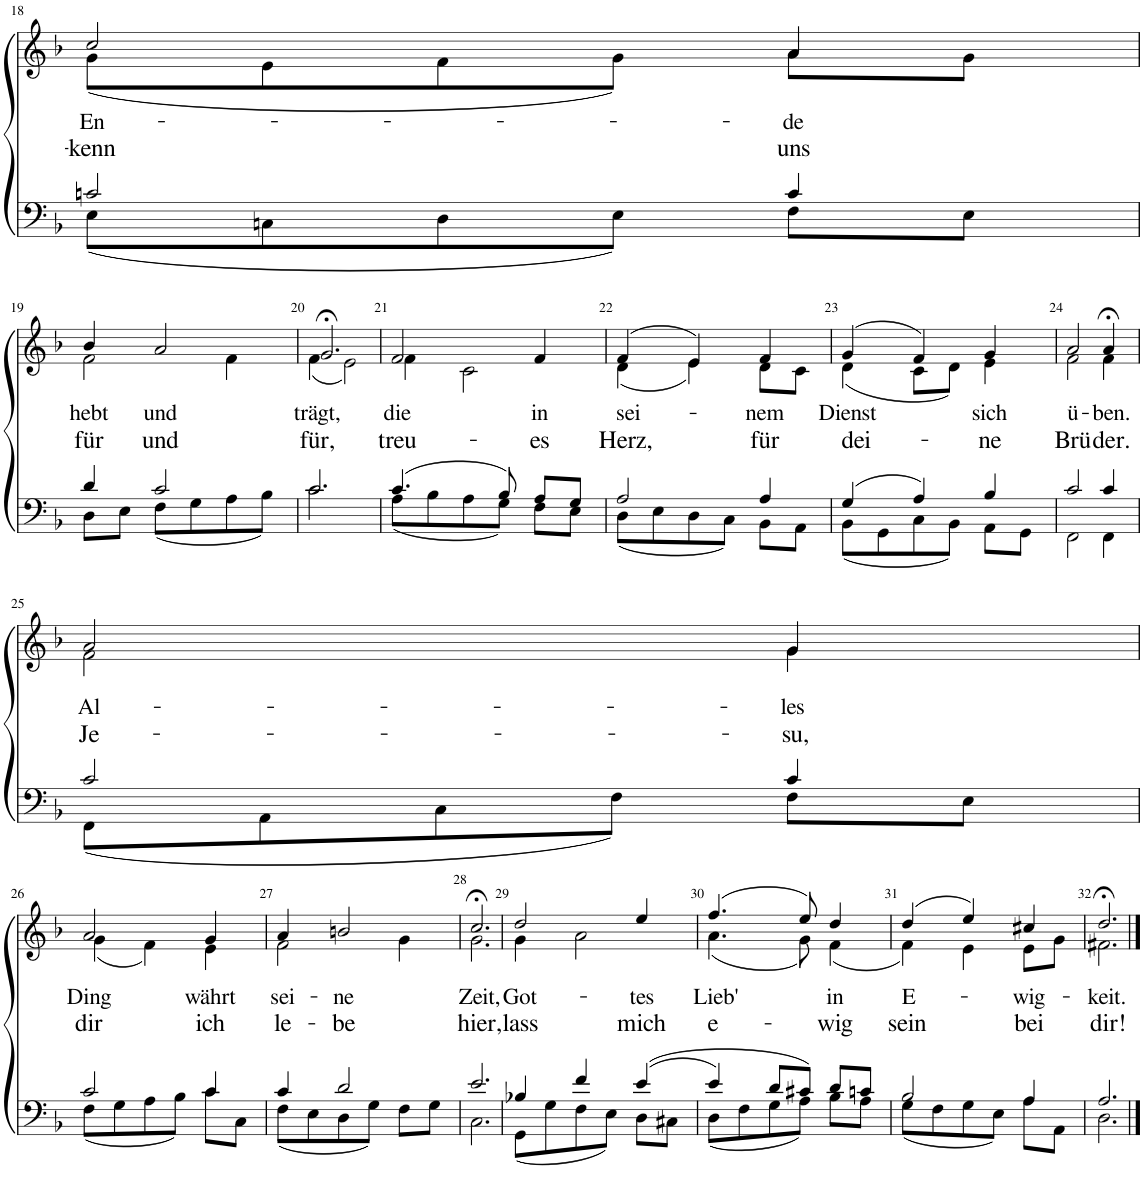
**kern	**kern	**text	**text
*part2	*part1	*part1	*part1
*staff2	*staff1	*staff1	*staff1
*I"Tenor/Bass	*I"Soprano/Alto	*	*
!!LO:PB:g=z
*clefF4	*clefG2	*	*
*k[b-]	*k[b-]	*	*
*M3/4	*M3/4	*	*
=18	=18	=18	=18
*^	*	*	*
!	!	!	!LO:LY:b	!LO:LY:b
*	*	*^	*	*
2cn/	(8E\L	2cc/	(8g\L	En-	-kenn
.	8Cn\	.	8e\	.	.
.	8D\	.	8f\	.	.
.	8E\J)	.	8g\J)	.	.
!	!	!	!	!LO:LY:b	!LO:LY:b
4c/	8F\L	4a/	8a\L	de	uns
.	8E\J	.	8g\J	.	.
!!LO:LB:g=z	!!
=19	=19	=19	=19	=19	=19
!	!	!	!	!LO:LY:b	!LO:LY:b
4d/	8D\L	4b-/	2f\	hebt	für
.	8E\J	.	.	.	.
!	!	!	!	!LO:LY:b	!LO:LY:b
2c/	(8F\L	2a/	.	und	und
.	8G\	.	.	.	.
.	8A\	.	4f\	.	.
.	8B-\J)	.	.	.	.
=20	=20	=20	=20	=20	=20
!	!	!	!	!LO:LY:b	!LO:LY:b
2.c/	2.c\	2.g;<,/	(4f\	trägt,	für,
.	.	.	2e;\)	.	.
=21	=21	=21	=21	=21	=21
!	!	!	!	!LO:LY:b	!LO:LY:b
(4.c/	(8A\L	2f/	4f\	die	treu-
.	8B-\	.	.	.	.
.	8A\	.	2c\	.	.
8B-/)	8G\J)	.	.	.	.
!	!	!	!	!LO:LY:b	!LO:LY:b
8A/L	8F\L	4f/	.	in	-es
8G/J	8E\J	.	.	.	.
=22	=22	=22	=22	=22	=22
!	!	!	!	!LO:LY:b	!LO:LY:b
2A/	(8D\L	(4f/	(4d\	sei-	Herz,
.	8E\	.	.	.	.
.	8D\	4e/)	4e\)	.	.
.	8C\J)	.	.	.	.
!	!	!	!	!LO:LY:b	!LO:LY:b
4A/	8BB-\L	4f/	8d\L	-nem	für
.	8AA\J	.	8c\J	.	.
=23	=23	=23	=23	=23	=23
!	!	!	!	!LO:LY:b	!LO:LY:b
(4G/	(8BB-\L	(4g/	(4d\	Dienst	dei-
.	8GG\	.	.	.	.
4A/)	8C\	4f/)	8c\L	.	.
.	8BB-\J)	.	8d\J)	.	.
!	!	!	!	!LO:LY:b	!LO:LY:b
4B-/	8AA\L	4g/	4e\	sich	-ne
.	8GG\J	.	.	.	.
=24	=24	=24	=24	=24	=24
!	!	!	!	!LO:LY:b	!LO:LY:b
2c/	2FF\	2a;</	2f\	ü-	Brü-
!	!	!	!	!LO:LY:b	!LO:LY:b
4c/	4FF\	4a;<,/	4f\	-ben.	-der.
!!LO:LB:g=z	!!
=25	=25	=25	=25	=25	=25
!	!	!	!	!LO:LY:b	!LO:LY:b
2c/	(8FF\L	2a/	2f\	Al-	Je-
.	8AA\	.	.	.	.
.	8C\	.	.	.	.
.	8F\J)	.	.	.	.
!	!	!	!	!LO:LY:b	!LO:LY:b
4c/	8F\L	4g/	4g\	-les	-su,
.	8E\J	.	.	.	.
!!LO:LB:g=z	!!
=26	=26	=26	=26	=26	=26
!	!	!	!	!LO:LY:b	!LO:LY:b
2c/	(8F\L	2a/	(4g\	Ding	dir
.	8G\	.	.	.	.
.	8A\	.	4f\)	.	.
.	8B-\J)	.	.	.	.
!	!	!	!	!LO:LY:b	!LO:LY:b
4c/	8c\L	4g/	4e\	währt	ich
.	8C\J	.	.	.	.
=27	=27	=27	=27	=27	=27
!	!	!	!	!LO:LY:b	!LO:LY:b
4c/	(8F\L	4a/	2f\	sei-	le-
.	8E\	.	.	.	.
!	!	!	!	!LO:LY:b	!LO:LY:b
2d/	8D\	2bn/	.	ne	-be
.	8G\J)	.	.	.	.
.	8F\L	.	4g\	.	.
.	8G\J	.	.	.	.
=28	=28	=28	=28	=28	=28
!	!	!	!	!LO:LY:b	!LO:LY:b
2.e/	2.C\	2.cc;<,/	2.g\	Zeit,	hier,
=29	=29	=29	=29	=29	=29
!	!	!	!	!LO:LY:b	!LO:LY:b
4B-X/	(8GG\L	2dd/	4g\	Got-	lass
.	8G\	.	.	.	.
4f/	8F\	.	2a\	.	.
.	8E\J)	.	.	.	.
!	!	!	!	!LO:LY:b	!LO:LY:b
((4e/	8D\L	4ee/	.	-tes	mich
.	8C#X\J	.	.	.	.
=30	=30	=30	=30	=30	=30
!	!	!	!	!LO:LY:b	!LO:LY:b
4e/)	(8D\L	(4.ff/	(4.a\	Lieb'	e-
.	8F\	.	.	.	.
8d/L	8G\	.	.	.	.
8c#X/J)	8A\J)	8ee/)	8g\)	.	.
!	!	!	!	!LO:LY:b	!LO:LY:b
8d/L	8B-\L	4dd/	(4f\	in	-wig
8cn/J	8A\J	.	.	.	.
=31	=31	=31	=31	=31	=31
!	!	!	!	!LO:LY:b	!LO:LY:b
2B-/	(8G\L	(4dd/	4f\)	E-	sein
.	8F\	.	.	.	.
.	8G\	4ee/)	4e\	.	.
.	8E\J)	.	.	.	.
!	!	!	!	!LO:LY:b	!LO:LY:b
4A/	8A\L	4cc#X/	8e\L	-wig-	bei
.	8AA\J	.	8g\J	.	.
=32	=32	=32	=32	=32	=32
!	!	!	!	!LO:LY:b	!LO:LY:b
2.A/	2.D\	2.dd;</	2.f#X\	-keit.	dir!
*v	*v	*	*	*	*
*	*v	*v	*	*
==	==	==	==
*-	*-	*-	*-
